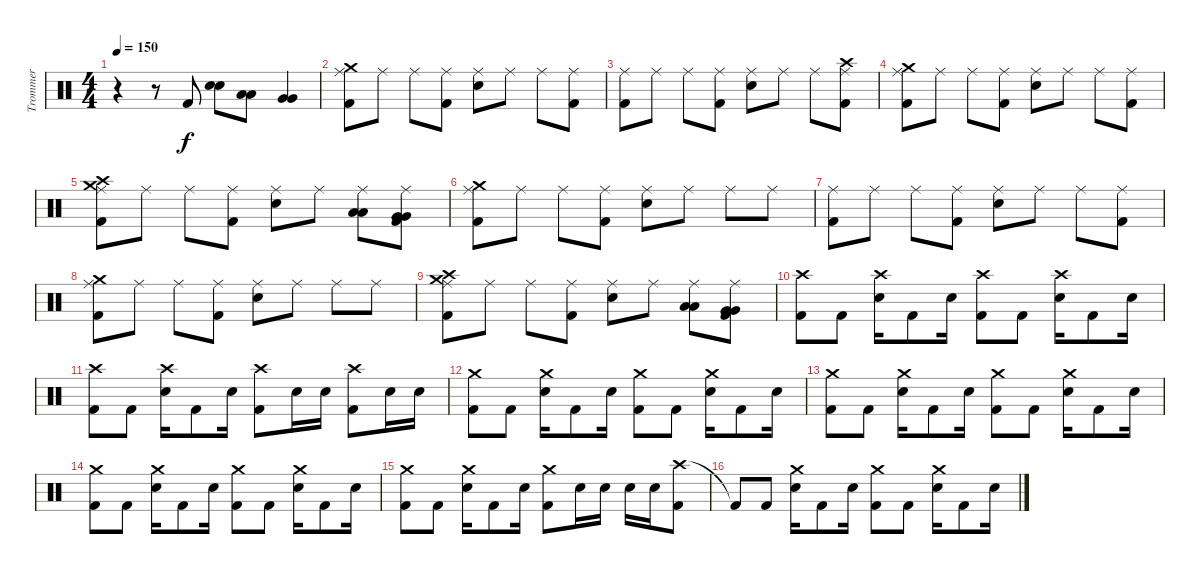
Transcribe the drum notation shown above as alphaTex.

\track ("Trommer" "Trommer") {instrument percussion}
\staff {score}
\articulation defaults
\ts (4 4)
\tempo 150
\clef neutral
\ks c
r.4{dy f} r.8 "Kick (hit) 2".8 ("Snare (hit) 2" "Snare (hit) 2").8 ("Low Tom (hit)" "Low Tom (hit)").8 ("Very Low Tom (hit)" "Very Low Tom (hit)").4 |
("Crash medium (hit)" "Ride (middle)" "Kick (hit) 2").8 "Ride (middle)".8 "Ride (middle)".8 ("Ride (middle)" "Kick (hit) 2").8 ("Ride (middle)" "Snare (hit) 2").8 "Ride (middle)".8 "Ride (middle)".8 ("Ride (middle)" "Kick (hit) 2").8 |
("Ride (middle)" "Kick (hit) 2").8 "Ride (middle)".8 "Ride (middle)".8 ("Ride (middle)" "Kick (hit) 2").8 ("Ride (middle)" "Snare (hit) 2").8 "Ride (middle)".8 "Ride (middle)".8 ("Crash high (hit)" "Ride (middle)" "Kick (hit) 2").8 |
("Crash medium (hit)" "Ride (middle)" "Kick (hit) 2").8 "Ride (middle)".8 "Ride (middle)".8 ("Ride (middle)" "Kick (hit) 2").8 ("Ride (middle)" "Snare (hit) 2").8 "Ride (middle)".8 "Ride (middle)".8 ("Ride (middle)" "Kick (hit) 2").8 |
("Crash medium (hit)" "Crash high (hit)" "Ride (middle)" "Kick (hit) 2").8 "Ride (middle)".8 "Ride (middle)".8 ("Ride (middle)" "Kick (hit) 2").8 ("Ride (middle)" "Snare (hit) 2").8 "Ride (middle)".8 ("Low Tom (hit)" "Low Tom (hit)" "Ride (middle)").8 ("Very Low Tom (hit)" "Very Low Tom (hit)" "Ride (middle)" "Kick (hit) 2").8 |
("Crash medium (hit)" "Ride (middle)" "Kick (hit) 2").8 "Ride (middle)".8 "Ride (middle)".8 ("Ride (middle)" "Kick (hit) 2").8 ("Ride (middle)" "Snare (hit) 2").8 "Ride (middle)".8 "Ride (middle)".8 "Ride (middle)".8 |
("Ride (middle)" "Kick (hit) 2").8 "Ride (middle)".8 "Ride (middle)".8 ("Ride (middle)" "Kick (hit) 2").8 ("Ride (middle)" "Snare (hit) 2").8 "Ride (middle)".8 "Ride (middle)".8 ("Ride (middle)" "Kick (hit) 2").8 |
("Crash medium (hit)" "Ride (middle)" "Kick (hit) 2").8 "Ride (middle)".8 "Ride (middle)".8 ("Ride (middle)" "Kick (hit) 2").8 ("Ride (middle)" "Snare (hit) 2").8 "Ride (middle)".8 "Ride (middle)".8 "Ride (middle)".8 |
("Crash medium (hit)" "Crash high (hit)" "Ride (middle)" "Kick (hit) 2").8 "Ride (middle)".8 "Ride (middle)".8 ("Ride (middle)" "Kick (hit) 2").8 ("Ride (middle)" "Snare (hit) 2").8 "Ride (middle)".8 ("Low Tom (hit)" "Low Tom (hit)" "Ride (middle)").8 ("Very Low Tom (hit)" "Very Low Tom (hit)" "Ride (middle)" "Kick (hit) 2").8 |
("Crash high (hit)" "Kick (hit) 2").8 "Kick (hit) 2".8 ("Crash high (hit)" "Snare (hit) 2").16 "Kick (hit) 2".8 "Snare (hit) 2".16 ("Crash high (hit)" "Kick (hit) 2").8 "Kick (hit) 2".8 ("Crash high (hit)" "Snare (hit) 2").16 "Kick (hit) 2".8 "Snare (hit) 2".16 |
("Crash high (hit)" "Kick (hit) 2").8 "Kick (hit) 2".8 ("Crash high (hit)" "Snare (hit) 2").16 "Kick (hit) 2".8 "Snare (hit) 2".16 ("Crash high (hit)" "Kick (hit) 2").8 "Snare (hit) 2".16 "Snare (hit) 2".16 ("Crash high (hit)" "Kick (hit) 2").8 "Snare (hit) 2".16 "Snare (hit) 2".16 |
("Crash medium (hit)" "Kick (hit) 2").8 "Kick (hit) 2".8 ("Crash medium (hit)" "Snare (hit) 2").16 "Kick (hit) 2".8 "Snare (hit) 2".16 ("Crash medium (hit)" "Kick (hit) 2").8 "Kick (hit) 2".8 ("Crash medium (hit)" "Snare (hit) 2").16 "Kick (hit) 2".8 "Snare (hit) 2".16 |
("Crash medium (hit)" "Kick (hit) 2").8 "Kick (hit) 2".8 ("Crash medium (hit)" "Snare (hit) 2").16 "Kick (hit) 2".8 "Snare (hit) 2".16 ("Crash medium (hit)" "Kick (hit) 2").8 "Kick (hit) 2".8 ("Crash medium (hit)" "Snare (hit) 2").16 "Kick (hit) 2".8 "Snare (hit) 2".16 |
("Crash medium (hit)" "Kick (hit) 2").8 "Kick (hit) 2".8 ("Crash medium (hit)" "Snare (hit) 2").16 "Kick (hit) 2".8 "Snare (hit) 2".16 ("Crash medium (hit)" "Kick (hit) 2").8 "Kick (hit) 2".8 ("Crash medium (hit)" "Snare (hit) 2").16 "Kick (hit) 2".8 "Snare (hit) 2".16 |
("Crash medium (hit)" "Kick (hit) 2").8 "Kick (hit) 2".8 ("Crash medium (hit)" "Snare (hit) 2").16 "Kick (hit) 2".8 "Snare (hit) 2".16 ("Crash medium (hit)" "Kick (hit) 2").8 "Snare (hit) 2".16 "Snare (hit) 2".16 "Snare (hit) 2".16 "Snare (hit) 2".16 ("Crash high (hit)" "Kick (hit) 2").8 |
"Kick (hit) 2"{t}.8 "Kick (hit) 2".8 ("Crash medium (hit)" "Snare (hit) 2").16 "Kick (hit) 2".8 "Snare (hit) 2".16 ("Crash medium (hit)" "Kick (hit) 2").8 "Kick (hit) 2".8 ("Crash medium (hit)" "Snare (hit) 2").16 "Kick (hit) 2".8 "Snare (hit) 2".16
